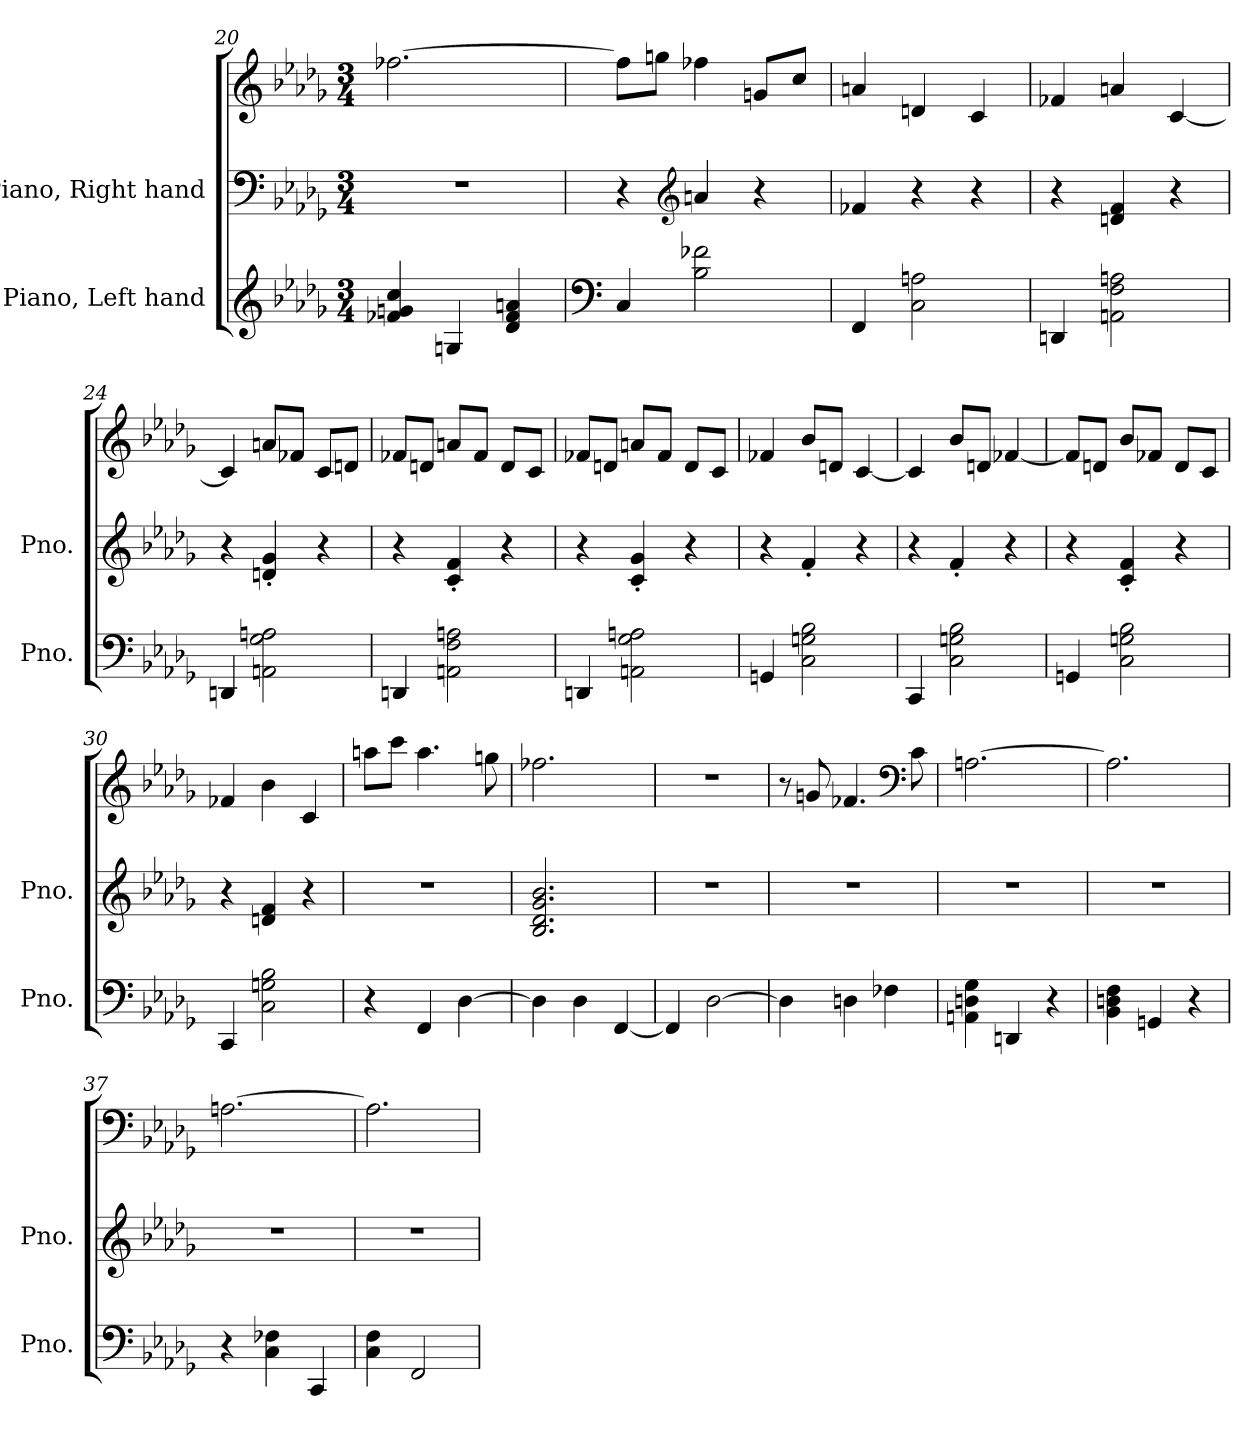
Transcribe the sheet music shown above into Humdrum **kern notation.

**kern	**kern	**kern
*part2	*part1	*part1
*staff3	*staff2	*staff1
*I"Piano, Left hand	*I"Piano, Right hand	*
*I'Pno.	*I'Pno.	*
*clefG2	*clefF4	*clefG2
*k[b-e-a-d-g-]	*k[b-e-a-d-g-]	*k[b-e-a-d-g-]
*M3/4	*M3/4	*M3/4
=20	=20	=20
4f-X/ 4gn/ 4cc/	2.r	[2.ff-X\
4Gn/	.	.
4d-/ 4f-/ 4an/	.	.
=21	=21	=21
*clefF4	*	*
4C/	4r	8ff-\L]
.	.	8ggn\J
*	*clefG2	*
2B-\ 2f-X\	4an/	4ff-X\
.	4r	8gn/L
.	.	8cc/J
=22	=22	=22
4FF/	4f-X/	4an/
2C\ 2An\	4r	4dn/
.	4r	4c/
!!LO:LB:g=z
=23	=23	=23
4DDn/	4r	4f-X/
2AAn\ 2F\ 2An\	4dn/ 4f/	4an/
.	4r	[4c/
=24	=24	=24
4DDn/	4r	4c/]
2AAn\ 2G-\ 2An\	4dn/' 4g-/'	8an/L
.	.	8f-X/J
.	4r	8c/L
.	.	8dn/J
=25	=25	=25
4DDn/	4r	8f-X/L
.	.	8dn/J
2AAn\ 2F\ 2An\	4c/' 4f/'	8an/L
.	.	8f-/J
.	4r	8d/L
.	.	8c/J
=26	=26	=26
4DDn/	4r	8f-X/L
.	.	8dn/J
2AAn\ 2G-\ 2An\	4c/' 4g-/'	8an/L
.	.	8f-/J
.	4r	8d/L
.	.	8c/J
=27	=27	=27
4GGn/	4r	4f-X/
2C\ 2Gn\ 2B-\	4f'/	8b-/L
.	.	8dn/J
.	4r	[4c/
!!LO:LB:g=z
=28	=28	=28
4CC/	4r	4c/]
2C\ 2Gn\ 2B-\	4f'/	8b-/L
.	.	8dn/J
.	4r	[4f-X/
=29	=29	=29
4GGn/	4r	8f-/L]
.	.	8dn/J
2C\ 2Gn\ 2B-\	4c/' 4f/'	8b-/L
.	.	8f-X/J
.	4r	8d/L
.	.	8c/J
=30	=30	=30
4CC/	4r	4f-X/
2C\ 2Gn\ 2B-\	4dn/ 4f/	4b-\
.	4r	4c/
=31	=31	=31
4r	2.r	8aan\L
.	.	8ccc\J
4FF/	.	4.aa\
[4D-\	.	.
.	.	8ggn\
=32	=32	=32
4D-\]	2.B-/ 2.d-/ 2.g-/ 2.b-/	2.ff-X\
4D-\	.	.
[4FF/	.	.
=33	=33	=33
4FF/]	2.r	2.r
[2D-\	.	.
!!LO:LB:g=z
=34	=34	=34
4D-\]	2.r	8r
.	.	8gn/
4Dn\	.	4.f-X/
4F-X\	.	.
*	*	*clefF4
.	.	8c\
=35	=35	=35
4AAn\ 4Dn\ 4G-\	2.r	[2.An\
4DDn/	.	.
4r	.	.
=36	=36	=36
4BB-\ 4Dn\ 4F\	2.r	2.A\]
4GGn/	.	.
4r	.	.
=37	=37	=37
4r	2.r	[2.An\
4C\ 4F-X\	.	.
4CC/	.	.
=38	=38	=38
4C\ 4F\	2.r	2.A\]
2FF/	.	.
=	=	=
*-	*-	*-
